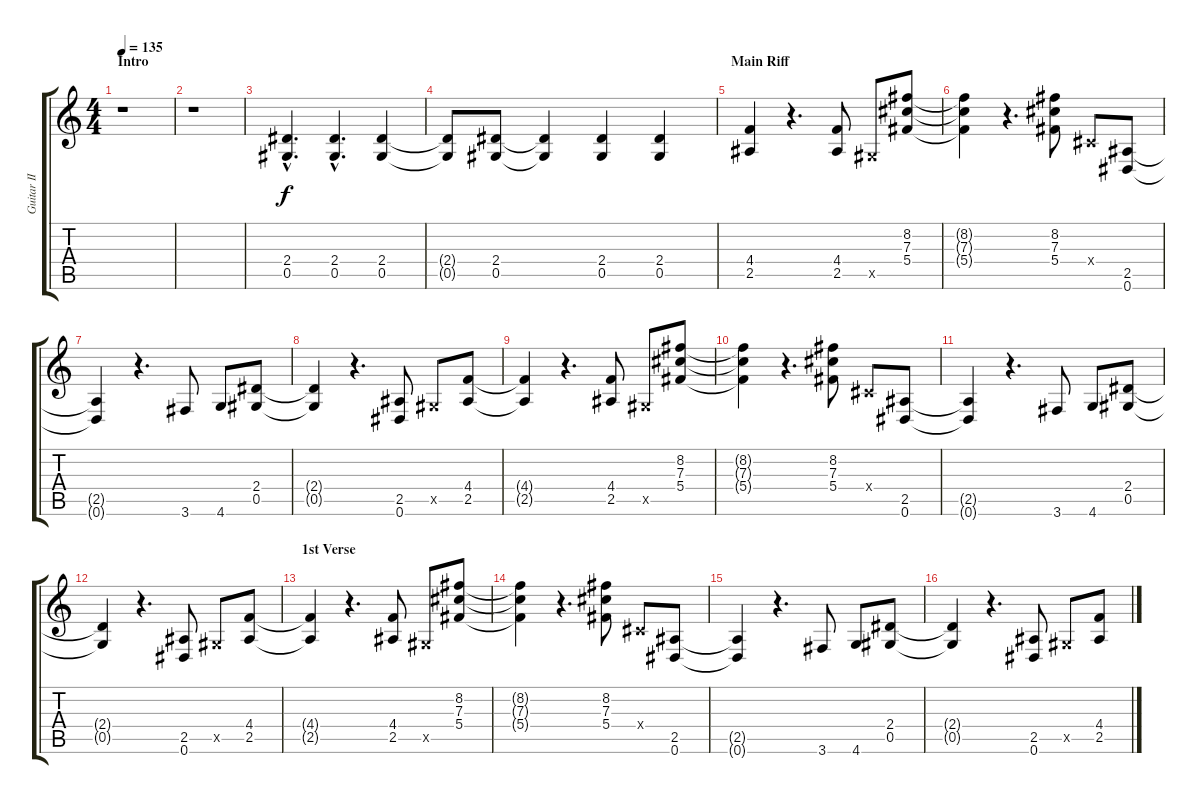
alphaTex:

\track ("Guitar II" "Guitar II") {instrument distortionguitar}
\staff {score tabs}
\tuning (Eb4 Bb3 Gb3 Db3 Ab2 Eb2) {hide}
\ts (4 4)
\section ("" "Intro")
\tempo 135
\clef g2
\ks c
r.1{dy f instrument distortionguitar} |
r.1 |
(2.4{hac} 0.5{hac}).4{d} (2.4{hac} 0.5{hac}).4{d} (2.4 0.5).4 |
(2.4{t} 0.5{t}).8 (2.4 0.5).8 (2.4{t} 0.5{t}).4 (2.4 0.5).4 (2.4 0.5).4 |
\section ("" "Main Riff")
(4.4 2.5).4 r.4{d} (4.4 2.5).8 0.5{x}.8 (8.2 7.3 5.4).8 |
(8.2{t} 7.3{t} 5.4{t}).4 r.4{d} (8.2 7.3 5.4).8 0.4{x}.8 (2.5 0.6).8 |
(2.5{t} 0.6{t}).4 r.4{d} 3.6.8 4.6.8 (2.4 0.5).8 |
(2.4{t} 0.5{t}).4 r.4{d} (2.5 0.6).8 0.5{x}.8 (4.4 2.5).8 |
(4.4{t} 2.5{t}).4 r.4{d} (4.4 2.5).8 0.5{x}.8 (8.2 7.3 5.4).8 |
(8.2{t} 7.3{t} 5.4{t}).4 r.4{d} (8.2 7.3 5.4).8 0.4{x}.8 (2.5 0.6).8 |
(2.5{t} 0.6{t}).4 r.4{d} 3.6.8 4.6.8 (2.4 0.5).8 |
(2.4{t} 0.5{t}).4 r.4{d} (2.5 0.6).8 0.5{x}.8 (4.4 2.5).8 |
\section ("" "1st Verse")
(4.4{t} 2.5{t}).4 r.4{d} (4.4 2.5).8 0.5{x}.8 (8.2 7.3 5.4).8 |
(8.2{t} 7.3{t} 5.4{t}).4 r.4{d} (8.2 7.3 5.4).8 0.4{x}.8 (2.5 0.6).8 |
(2.5{t} 0.6{t}).4 r.4{d} 3.6.8 4.6.8 (2.4 0.5).8 |
(2.4{t} 0.5{t}).4 r.4{d} (2.5 0.6).8 0.5{x}.8 (4.4 2.5).8
